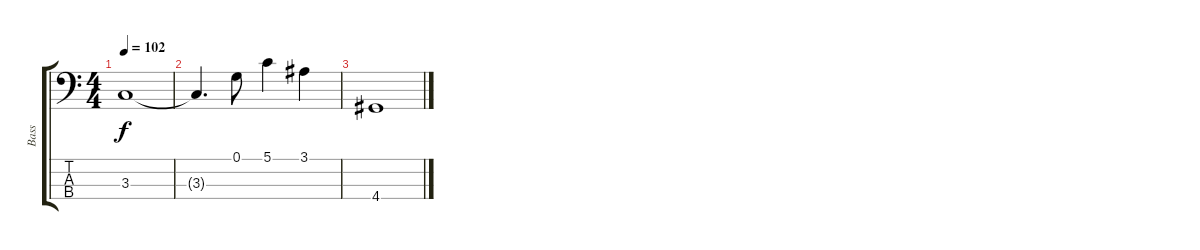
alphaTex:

\track ("Bass" "Bass") {instrument electricbassfinger}
\staff {score tabs}
\tuning (G2 D2 A1 E1) {hide}
\ts (4 4)
\tempo 102
\clef f4
\ks c
3.3.1{dy f} |
3.3{t}.4{d} 0.1.8 5.1.4 3.1.4 |
4.4.1
